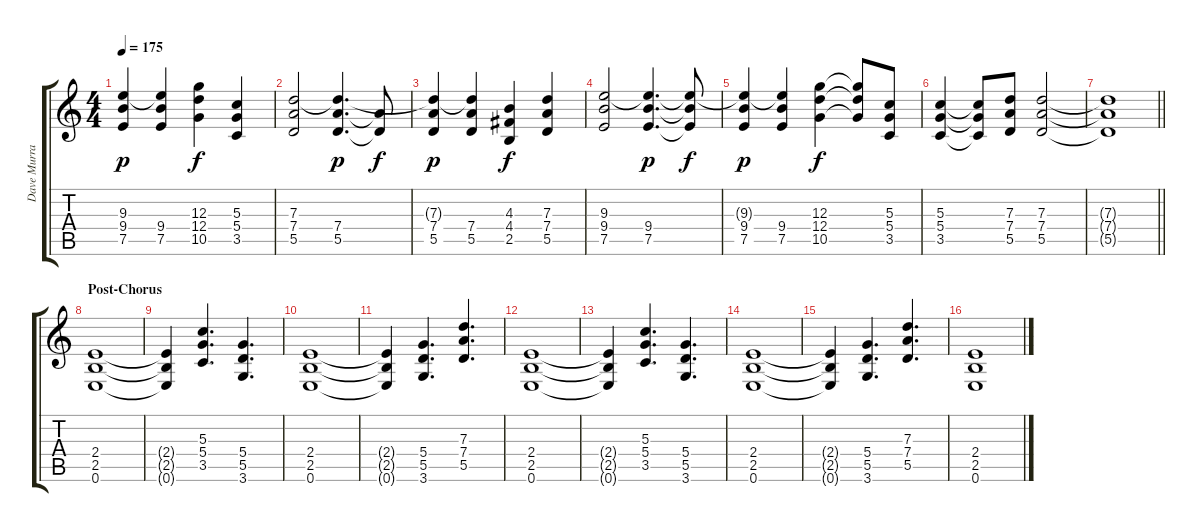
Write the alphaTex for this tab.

\track ("Dave Murray" "Dave Murra") {instrument distortionguitar}
\staff {score tabs}
\tuning (E4 B3 G3 D3 A2 E2) {hide}
\ts (4 4)
\tempo 175
\clef g2
\ks c
(9.3{t} 9.4 7.5).4{dy p} (9.3{t} 9.4 7.5).4 (12.3 12.4 10.5).4{dy f} (5.3 5.4 3.5).4 |
(7.3 7.4 5.5).2 (7.3{t} 7.4 5.5).4{d dy p} (7.4{t} 5.5{t}).8{dy f} |
(7.3{t} 7.4 5.5).4{dy p} (7.3{t} 7.4 5.5).4 (4.3 4.4 2.5).4{dy f} (7.3 7.4 5.5).4 |
(9.3 9.4 7.5).2 (9.3{t} 9.4 7.5).4{d dy p} (9.3{t} 9.4{t} 7.5{t}).8{dy f} |
(9.3{t} 9.4 7.5).4{dy p} (9.3{t} 9.4 7.5).4 (12.3 12.4 10.5).4{dy f} (12.3{t} 12.4{t} 10.5{t}).8 (5.3 5.4 3.5).8 |
(5.3 5.4 3.5).4 (5.3{t} 5.4{t} 3.5{t}).8 (7.3 7.4 5.5).8 (7.3 7.4 5.5).2 |
\barLineRight lightlight
(7.3{t} 7.4{t} 5.5{t}).1 |
\section ("" "Post-Chorus")
(2.4 2.5 0.6).1 |
(2.4{t} 2.5{t} 0.6{t}).4 (5.3 5.4 3.5).4{d} (5.4 5.5 3.6).4{d} |
(2.4 2.5 0.6).1 |
(2.4{t} 2.5{t} 0.6{t}).4 (5.4 5.5 3.6).4{d} (7.3 7.4 5.5).4{d} |
(2.4 2.5 0.6).1 |
(2.4{t} 2.5{t} 0.6{t}).4 (5.3 5.4 3.5).4{d} (5.4 5.5 3.6).4{d} |
(2.4 2.5 0.6).1 |
(2.4{t} 2.5{t} 0.6{t}).4 (5.4 5.5 3.6).4{d} (7.3 7.4 5.5).4{d} |
(2.4 2.5 0.6).1
